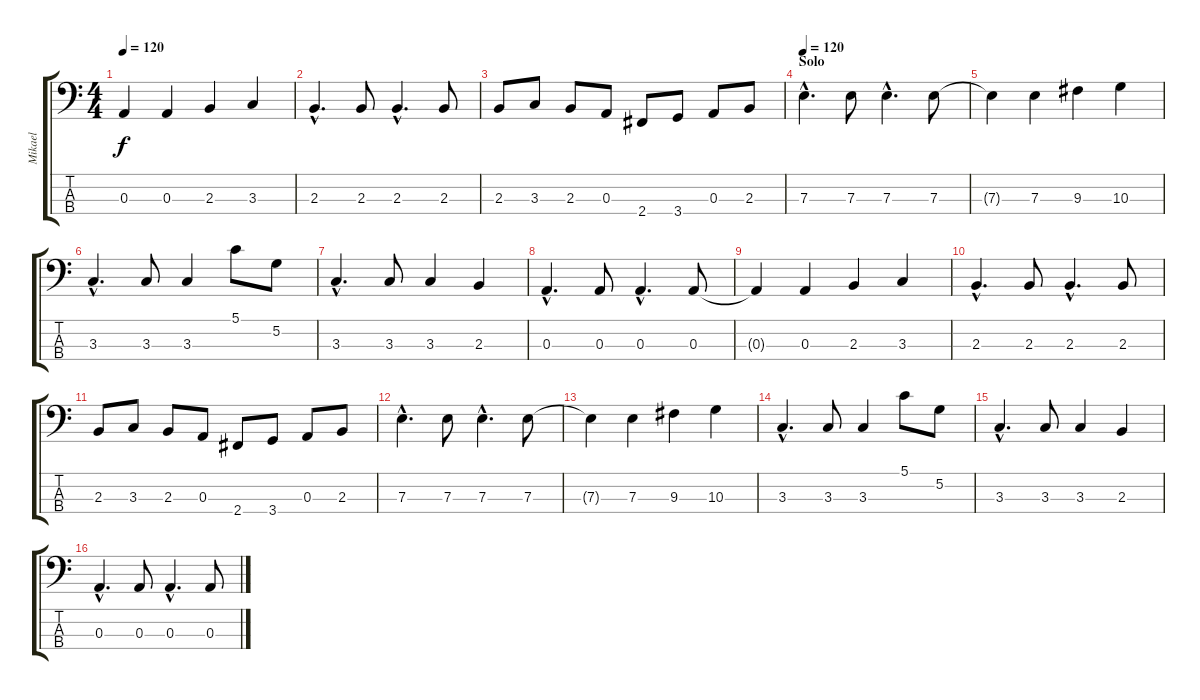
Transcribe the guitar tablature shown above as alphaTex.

\track ("Mikael" "Mikael") {instrument electricbasspick}
\staff {score tabs}
\tuning (G2 D2 A1 E1) {hide}
\ts (4 4)
\tempo 120
\clef f4
\ks c
0.3{t}.4{dy f} 0.3.4 2.3.4 3.3.4 |
2.3{hac}.4{d} 2.3.8 2.3{hac}.4{d} 2.3.8 |
2.3.8 3.3.8 2.3.8 0.3.8 2.4.8 3.4.8 0.3.8 2.3.8 |
\section ("" "Solo")
\tempo 120
7.3{hac}.4{d} 7.3.8 7.3{hac}.4{d} 7.3.8 |
7.3{t}.4 7.3.4 9.3.4 10.3.4 |
3.3{hac}.4{d} 3.3.8 3.3.4 5.1.8 5.2.8 |
3.3{hac}.4{d} 3.3.8 3.3.4 2.3.4 |
0.3{hac}.4{d} 0.3.8 0.3{hac}.4{d} 0.3.8 |
0.3{t}.4 0.3.4 2.3.4 3.3.4 |
2.3{hac}.4{d} 2.3.8 2.3{hac}.4{d} 2.3.8 |
2.3.8 3.3.8 2.3.8 0.3.8 2.4.8 3.4.8 0.3.8 2.3.8 |
7.3{hac}.4{d} 7.3.8 7.3{hac}.4{d} 7.3.8 |
7.3{t}.4 7.3.4 9.3.4 10.3.4 |
3.3{hac}.4{d} 3.3.8 3.3.4 5.1.8 5.2.8 |
3.3{hac}.4{d} 3.3.8 3.3.4 2.3.4 |
0.3{hac}.4{d} 0.3.8 0.3{hac}.4{d} 0.3.8
